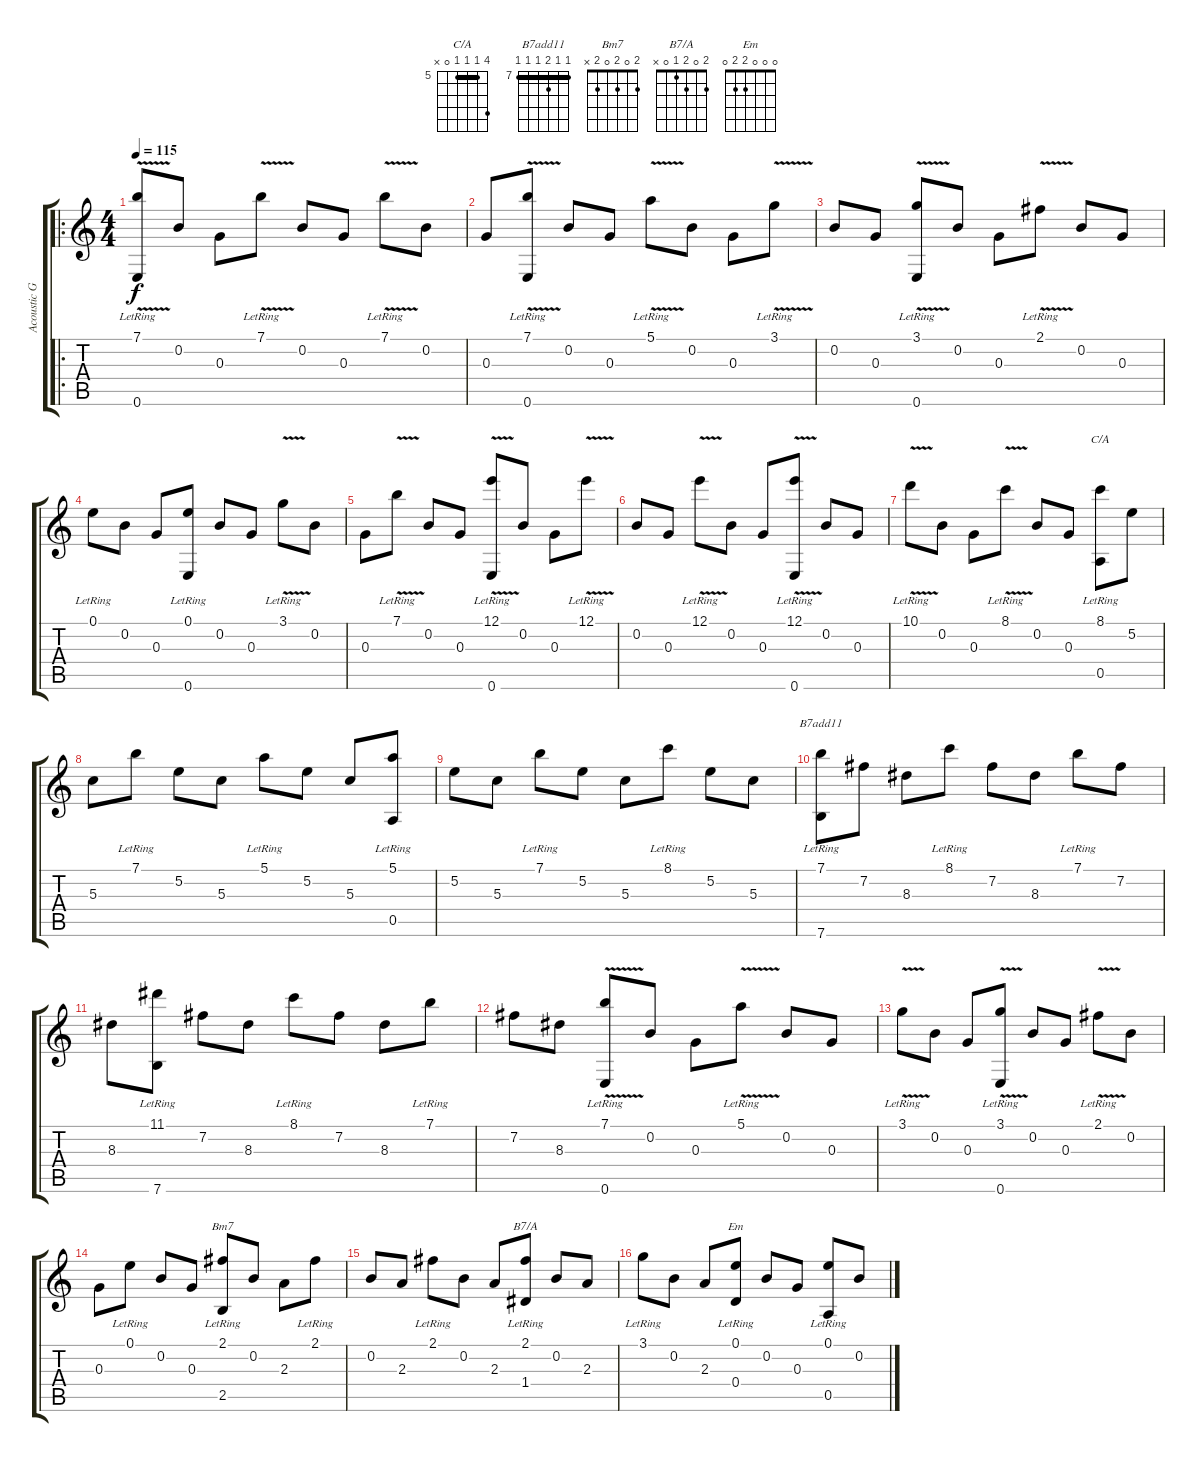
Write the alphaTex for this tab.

\track ("Acoustic Guitar" "Acoustic G") {instrument acousticguitarnylon}
\staff {score tabs}
\tuning (E4 B3 G3 D3 A2 E2) {hide}
\chord ("C/A" 8 5 5 5 0 x) {firstfret 5 barre 5}
\chord ("B7add11" 7 7 8 7 7 7) {firstfret 7 barre 7}
\chord ("Bm7" 2 0 2 0 2 x)
\chord ("B7/A" 2 0 2 1 0 x)
\chord ("Em" 0 0 0 2 2 0)
\ro
\ts (4 4)
\tempo 115
\clef g2
\ks c
(7.1{v lr} 0.6).8{dy f instrument acousticguitarnylon} 0.2.8 0.3.8 7.1{v lr}.8 0.2.8 0.3.8 7.1{v lr}.8 0.2.8 |
0.3.8 (7.1{v lr} 0.6).8 0.2.8 0.3.8 5.1{v lr}.8 0.2.8 0.3.8 3.1{v lr}.8 |
0.2.8 0.3.8 (3.1{v lr} 0.6).8 0.2.8 0.3.8 2.1{v lr}.8 0.2.8 0.3.8 |
0.1{lr}.8 0.2.8 0.3.8 (0.1{lr} 0.6).8 0.2.8 0.3.8 3.1{v lr}.8 0.2.8 |
0.3.8 7.1{v lr}.8 0.2.8 0.3.8 (12.1{v lr} 0.6).8 0.2.8 0.3.8 12.1{v lr}.8 |
0.2.8 0.3.8 12.1{v lr}.8 0.2.8 0.3.8 (12.1{v lr} 0.6).8 0.2.8 0.3.8 |
10.1{v lr}.8 0.2.8 0.3.8 8.1{v lr}.8 0.2.8 0.3.8 (8.1{lr} 0.5).8{ch "C/A"} 5.2.8 |
5.3.8 7.1{lr}.8 5.2.8 5.3.8 5.1{lr}.8 5.2.8 5.3.8 (5.1{lr} 0.5).8 |
5.2.8 5.3.8 7.1{lr}.8 5.2.8 5.3.8 8.1{lr}.8 5.2.8 5.3.8 |
(7.1{lr} 7.6).8{ch "B7add11"} 7.2.8 8.3.8 8.1{lr}.8 7.2.8 8.3.8 7.1{lr}.8 7.2.8 |
8.3.8 (11.1{lr} 7.6).8 7.2.8 8.3.8 8.1{lr}.8 7.2.8 8.3.8 7.1{lr}.8 |
7.2.8 8.3.8 (7.1{v lr} 0.6).8 0.2.8 0.3.8 5.1{v lr}.8 0.2.8 0.3.8 |
3.1{v lr}.8 0.2.8 0.3.8 (3.1{v lr} 0.6).8 0.2.8 0.3.8 2.1{v lr}.8 0.2.8 |
0.3.8 0.1{lr}.8 0.2.8 0.3.8 (2.1{lr} 2.5).8{ch "Bm7"} 0.2.8 2.3.8 2.1{lr}.8 |
0.2.8 2.3.8 2.1{lr}.8 0.2.8 2.3.8 (2.1{lr} 1.4).8{ch "B7/A"} 0.2.8 2.3.8 |
3.1{lr}.8 0.2.8 2.3.8 (0.1{lr} 0.4).8{ch "Em"} 0.2.8 0.3.8 (0.1{lr} 0.5).8 0.2.8
